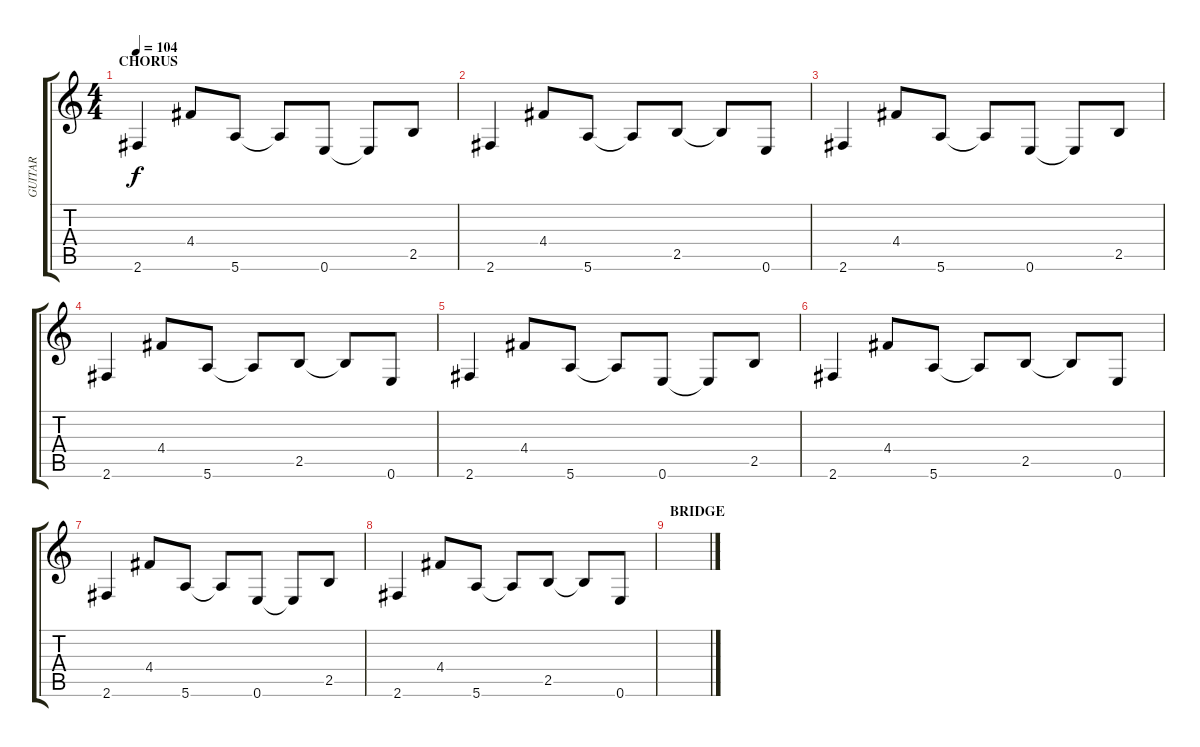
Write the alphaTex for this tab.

\track ("GUITAR" "GUITAR") {instrument distortionguitar}
\staff {score tabs}
\tuning (E4 B3 G3 D3 A2 E2) {hide}
\ts (4 4)
\section ("" "CHORUS")
\tempo 104
\clef g2
\ks c
2.6.4{dy f} 4.4.8 5.6.8 5.6{t}.8 0.6.8 0.6{t}.8 2.5.8 |
2.6.4 4.4.8 5.6.8 5.6{t}.8 2.5.8 2.5{t}.8 0.6.8 |
2.6.4 4.4.8 5.6.8 5.6{t}.8 0.6.8 0.6{t}.8 2.5.8 |
2.6.4 4.4.8 5.6.8 5.6{t}.8 2.5.8 2.5{t}.8 0.6.8 |
2.6.4 4.4.8 5.6.8 5.6{t}.8 0.6.8 0.6{t}.8 2.5.8 |
2.6.4 4.4.8 5.6.8 5.6{t}.8 2.5.8 2.5{t}.8 0.6.8 |
2.6.4 4.4.8 5.6.8 5.6{t}.8 0.6.8 0.6{t}.8 2.5.8 |
2.6.4 4.4.8 5.6.8 5.6{t}.8 2.5.8 2.5{t}.8 0.6.8 |
\section ("" "BRIDGE")
